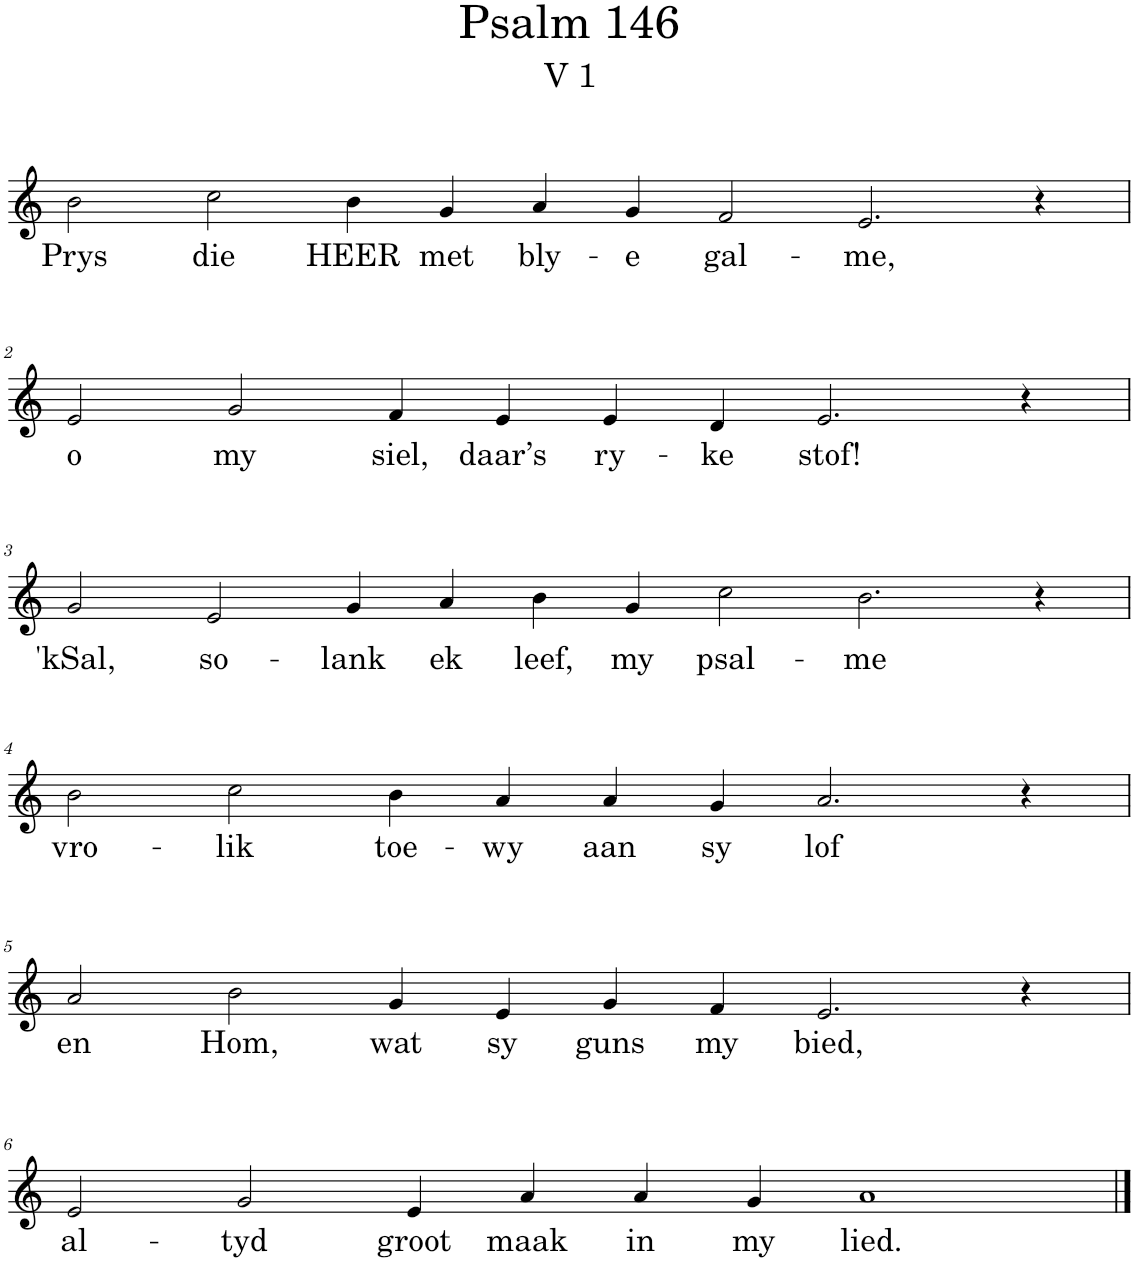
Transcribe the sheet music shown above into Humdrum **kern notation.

**kern	**text
*part1	*part1
*staff1	*staff1
*I"Pipe Organ	*
*I'Org.	*
*clefG2	*
*k[]	*
*M14/4	*
=1	=1
!	!LO:LY:b
2b\	Prys
!	!LO:LY:b
2cc\	die
!	!LO:LY:b
4b\	HEER
!	!LO:LY:b
4g/	met
!	!LO:LY:b
4a/	bly-
!	!LO:LY:b
4g/	-e
!	!LO:LY:b
2f/	gal-
!	!LO:LY:b
2.e/	-me,
4r	.
!!LO:LB:g=z
=2	=2
*M12/4	*
!	!LO:LY:b
2e/	o
!	!LO:LY:b
2g/	my
!	!LO:LY:b
4f/	siel,
!	!LO:LY:b
4e/	daar’s
!	!LO:LY:b
4e/	ry-
!	!LO:LY:b
4d/	-ke
!	!LO:LY:b
2.e/	stof!
4r	.
!!LO:LB:g=z
=3	=3
*M14/4	*
!	!LO:LY:b
2g/	'kSal,
!	!LO:LY:b
2e/	so-
!	!LO:LY:b
4g/	-lank
!	!LO:LY:b
4a/	ek
!	!LO:LY:b
4b\	leef,
!	!LO:LY:b
4g/	my
!	!LO:LY:b
2cc\	psal-
!	!LO:LY:b
2.b\	-me
4r	.
!!LO:LB:g=z
=4	=4
*M12/4	*
!	!LO:LY:b
2b\	vro-
!	!LO:LY:b
2cc\	-lik
!	!LO:LY:b
4b\	toe-
!	!LO:LY:b
4a/	-wy
!	!LO:LY:b
4a/	aan
!	!LO:LY:b
4g/	sy
!	!LO:LY:b
2.a/	lof
4r	.
!!LO:LB:g=z
=5	=5
!	!LO:LY:b
2a/	en
!	!LO:LY:b
2b\	Hom,
!	!LO:LY:b
4g/	wat
!	!LO:LY:b
4e/	sy
!	!LO:LY:b
4g/	guns
!	!LO:LY:b
4f/	my
!	!LO:LY:b
2.e/	bied,
4r	.
!!LO:LB:g=z
=6	=6
!	!LO:LY:b
2e/	al-
!	!LO:LY:b
2g/	-tyd
!	!LO:LY:b
4e/	groot
!	!LO:LY:b
4a/	maak
!	!LO:LY:b
4a/	in
!	!LO:LY:b
4g/	my
!	!LO:LY:b
1a	lied.
==	==
*-	*-
